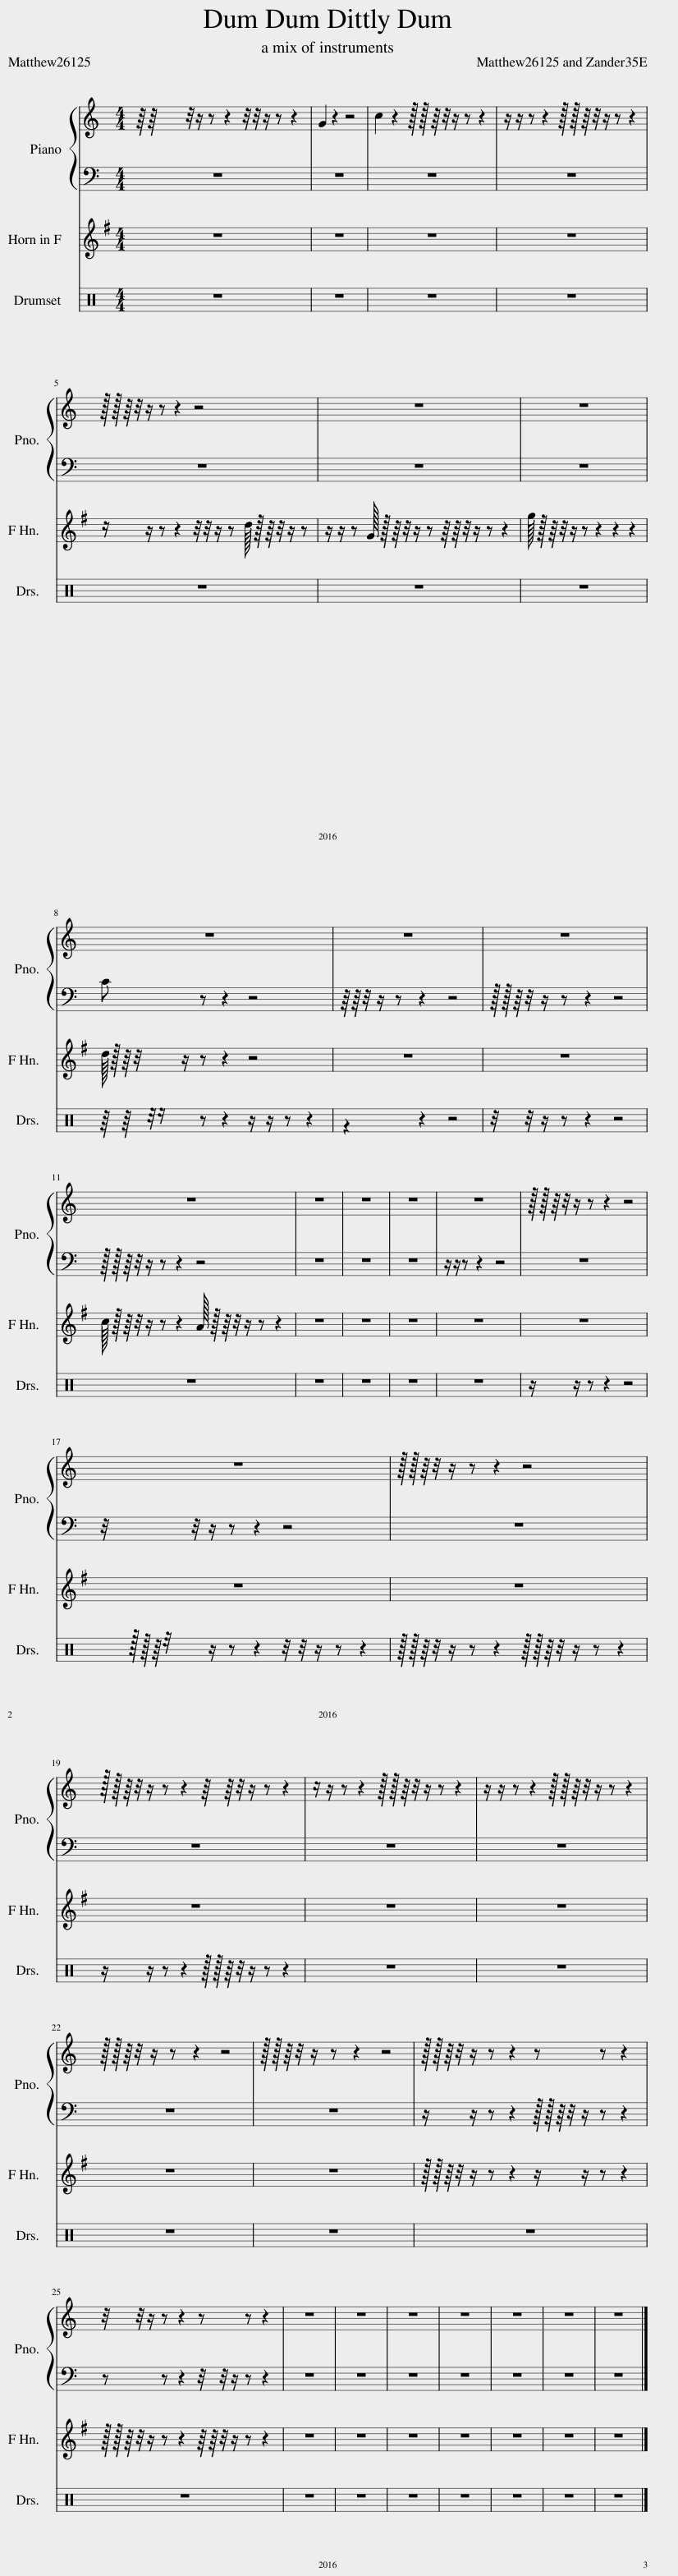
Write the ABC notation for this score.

X:1
%%score { 1 | 2 } 3
L:1/8
M:4/4
I:linebreak $
K:C
V:1 treble
V:2 bass
V:3 treble transpose=-7
V:1
 z/8 z/8 z/4 z/ z z2 z/4 z/4 z/ z z2 | G2 z2 z4 | c2 z2 z/16 z/16 z/8 z/4 z/ z z2 | z/ z/ z z2 z/16 z/16 z/8 z/4 z/ z z2 |$ z/16 z/16 z/8 z/4 z/ z z2 z4 | %5
 z8 | z8 |$ z8 | z8 | z8 |$ %10
 z8 | z8 | z8 | z8 | z8 | %15
 z/16 z/16 z/8 z/4 z/ z z2 z4 |$ z8 | z/16 z/16 z/8 z/4 z/ z z2 z4 |$ z/16 z/16 z/8 z/4 z/ z z2 z/8 z/8 z/4 z/ z z2 | z/ z/ z z2 z/16 z/16 z/8 z/4 z/ z z2 | %20
 z/ z/ z z2 z/16 z/16 z/8 z/4 z/ z z2 |$ z/16 z/16 z/8 z/4 z/ z z2 z4 | z/16 z/16 z/8 z/4 z/ z z2 z4 | z/16 z/16 z/8 z/4 z/ z z2 z z z2 |$ z/4 z/4 z/ z z2 z z z2 | %25
 z8 | z8 | z8 | z8 | z8 | %30
 z8 | z8 |] %32
V:2
 z8 | z8 | z8 | z8 |$ z8 | %5
 z8 | z8 |$ C z z2 z4 | z/8 z/8 z/4 z/ z z2 z4 | z/16 z/16 z/8 z/4 z/ z z2 z4 |$ %10
 z/16 z/16 z/8 z/4 z/ z z2 z4 | z8 | z8 | z8 | z/ z/ z z2 z4 | %15
 z8 |$ z/4 z/4 z/ z z2 z4 | z8 |$ z8 | z8 | %20
 z8 |$ z8 | z8 | z/ z/ z z2 z/16 z/16 z/8 z/4 z/ z z2 |$ z z z2 z/4 z/4 z/ z z2 | %25
 z8 | z8 | z8 | z8 | z8 | %30
 z8 | z8 |] %32
V:3
[K:G] z8 | z8 | z8 | z8 |$ z/ z/ z z2 z/4 z/4 z/ z d/16 z/16 z/8 z/4 z/ z | %5
 z/ z/ z G/16 z/16 z/8 z/4 z/ z z/8 z/8 z/4 z/ z z2 | g/16 z/16 z/8 z/4 z/ z z2 z2 z2 |$ d/16 z/16 z/8 z/4 z/ z z2 z4 | z8 | z8 |$ %10
 c/16 z/16 z/8 z/4 z/ z z2 A/16 z/16 z/8 z/4 z/ z z2 | z8 | z8 | z8 | z8 | %15
 z8 |$ z8 | z8 |$ z8 | z8 | %20
 z8 |$ z8 | z8 | z/16 z/16 z/8 z/4 z/ z z2 z/ z/ z z2 |$ z/16 z/16 z/8 z/4 z/ z z2 z/8 z/8 z/4 z/ z z2 | %25
 z8 | z8 | z8 | z8 | z8 | %30
 z8 | z8 |] %32
